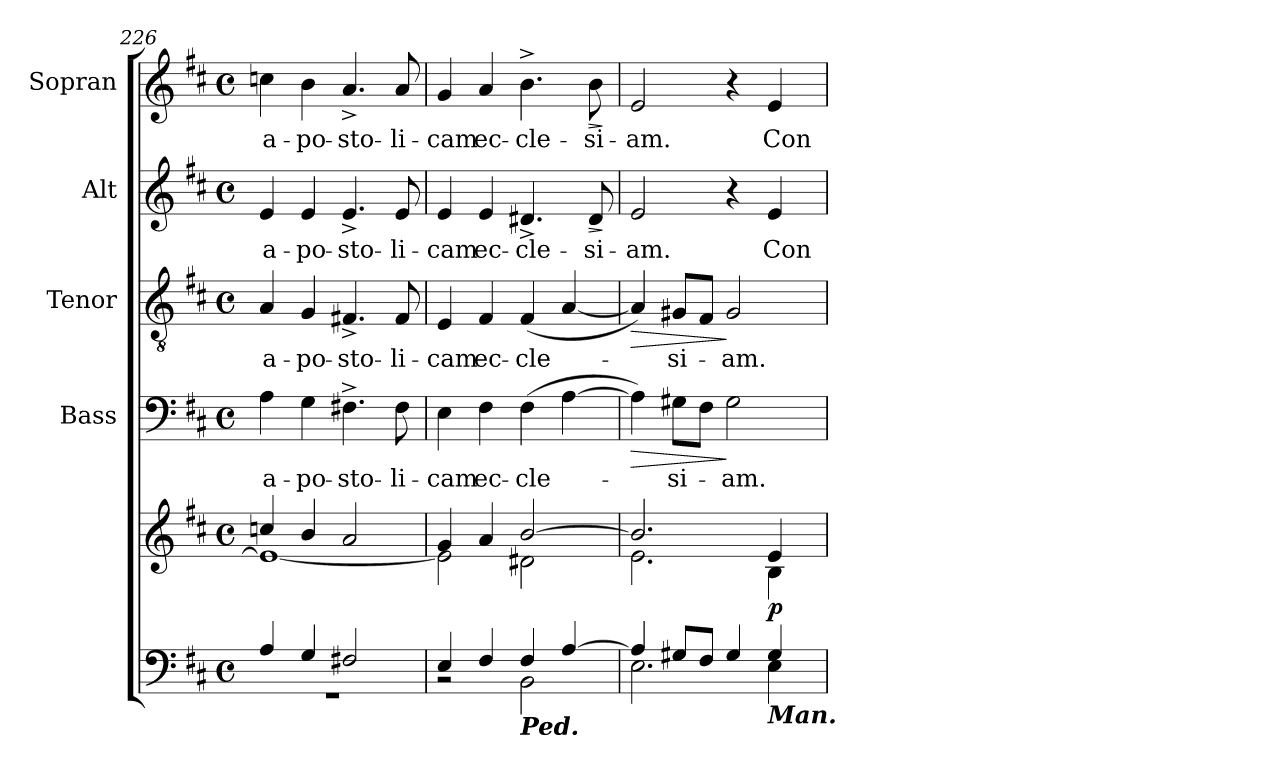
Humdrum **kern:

**kern	**kern	**dynam	**kern	**text	**dynam	**kern	**text	**dynam	**kern	**text	**dynam	**kern	**text	**dynam
*part5	*part5	*part5	*part4	*part4	*part4	*part3	*part3	*part3	*part2	*part2	*part2	*part1	*part1	*part1
*staff6	*staff5	*staff5/6	*staff4	*staff4	*staff4	*staff3	*staff3	*staff3	*staff2	*staff2	*staff2	*staff1	*staff1	*staff1
*	*	*	*I"Bass	*	*	*I"Tenor	*	*	*I"Alt	*	*	*I"Sopran	*	*
*	*	*	*I'B.	*	*	*I'T.	*	*	*I'A.	*	*	*I'S.	*	*
*clefF4	*clefG2	*	*clefF4	*	*	*clefGv2	*	*	*clefG2	*	*	*clefG2	*	*
*k[f#c#]	*k[f#c#]	*	*k[f#c#]	*	*	*k[f#c#]	*	*	*k[f#c#]	*	*	*k[f#c#]	*	*
*D:	*D:	*	*D:	*	*	*D:	*	*	*D:	*	*	*D:	*	*
*M4/4	*M4/4	*	*M4/4	*	*	*M4/4	*	*	*M4/4	*	*	*M4/4	*	*
*met(c)	*met(c)	*	*met(c)	*	*	*met(c)	*	*	*met(c)	*	*	*met(c)	*	*
=226	=226	=226	=226	=226	=226	=226	=226	=226	=226	=226	=226	=226	=226	=226
*^	*^	*	*	*	*	*	*	*	*	*	*	*	*	*
!	!	!	!	!	!	!LO:LY:b	!	!	!LO:LY:b	!	!	!LO:LY:b	!	!	!LO:LY:b	!
4A/	1rGG	4ccn/	1e_	.	4A\	a-	.	4A/	a-	.	4e/	a-	.	4ccn\	a-	.
!	!	!	!	!	!	!LO:LY:b	!	!	!LO:LY:b	!	!	!LO:LY:b	!	!	!LO:LY:b	!
4G/	.	4b/	.	.	4G\	-po-	.	4G/	-po-	.	4e/	-po-	.	4b\	-po-	.
!	!	!	!	!	!	!LO:LY:b	!	!	!LO:LY:b	!	!	!LO:LY:b	!	!	!LO:LY:b	!
2F#X/	.	2a/	.	.	4.F#X^>\	-sto-	.	4.F#X^>/	-sto-	.	4.e^>/	-sto-	.	4.a^>/	-sto-	.
!	!	!	!	!	!	!LO:LY:b	!	!	!LO:LY:b	!	!	!LO:LY:b	!	!	!LO:LY:b	!
.	.	.	.	.	8F#\	-li-	.	8F#/	-li-	.	8e/	-li-	.	8a/	-li-	.
=227	=227	=227	=227	=227	=227	=227	=227	=227	=227	=227	=227	=227	=227	=227	=227	=227
!	!	!	!	!	!	!LO:LY:b	!	!	!LO:LY:b	!	!	!LO:LY:b	!	!	!LO:LY:b	!
4E/	2rBB	4g/	2e\]	.	4E\	-cam	.	4E/	-cam	.	4e/	-cam	.	4g/	-cam	.
!	!	!	!	!	!	!LO:LY:b	!	!	!LO:LY:b	!	!	!LO:LY:b	!	!	!LO:LY:b	!
4F#/	.	4a/	.	.	4F#\	ec-	.	4F#/	ec-	.	4e/	ec-	.	4a/	ec-	.
!LO:TX:b:Bi:t=Ped.	!	!	!	!	!	!	!	!	!	!	!	!	!	!	!	!
!	!	!	!	!	!	!LO:LY:b	!	!	!LO:LY:b	!	!	!LO:LY:b	!	!	!LO:LY:b	!
4F#/	2BB\	[>2b/	2d#X\	.	(>4F#\	-cle-	.	(<4F#/	-cle-	.	4.d#X^>/	-cle-	.	4.b^>\	-cle-	.
[>4A/	.	.	.	.	[4A\	.	.	[4A/	.	.	.	.	.	.	.	.
!	!	!	!	!	!	!	!	!	!	!	!	!LO:LY:b	!LO:HP:b	!	!LO:LY:b	!LO:HP:b
.	.	.	.	.	.	.	.	.	.	.	8d#/	-si-	>	8b\	-si-	>
*v	*v	*	*	*	*	*	*	*	*	*	*	*	*	*	*	*
*	*v	*v	*	*	*	*	*	*	*	*	*	*	*	*	*
.	.	.	.	.	.	.	.	.	.	.	]	.	.	]
!!LO:PB:g=z
=228	=228	=228	=228	=228	=228	=228	=228	=228	=228	=228	=228	=228	=228	=228
*^	*^	*	*	*	*	*	*	*	*	*	*	*	*	*
!	!	!	!	!	!	!	!LO:HP:b	!	!	!LO:HP:b	!	!LO:LY:b	!	!	!LO:LY:b	!
4A/]	2.E\	2.b/]	2.e\	.	4A\])	.	>	4A/])	.	>	2e/	-am.	.	2e/	-am.	.
!	!	!	!	!	!	!LO:LY:b	!	!	!LO:LY:b	!	!	!	!	!	!	!
8G#X/L	.	.	.	.	8G#X\L	-si-	.	8G#X/L	-si-	.	.	.	.	.	.	.
8F#/J	.	.	.	.	8F#\J	.	.	8F#/J	.	.	.	.	.	.	.	.
!	!	!	!	!	!	!LO:LY:b	!	!	!LO:LY:b	!	!	!	!	!	!	!
4G#/	.	.	.	.	2G#\	-am.	]	2G#/	-am.	]	4r	.	.	4r	.	.
!LO:TX:b:Bi:t=Man.	!	!	!	!	!	!	!	!	!	!	!	!	!	!	!	!
!	!	!	!	!LO:DY:b	!	!	!	!	!	!	!	!LO:LY:b	!	!	!LO:LY:b	!
4G#/	4E\	4e/	4B\	p	.	.	.	.	.	.	4e/	Con-	.	4e/	Con-	.
*v	*v	*	*	*	*	*	*	*	*	*	*	*	*	*	*	*
*	*v	*v	*	*	*	*	*	*	*	*	*	*	*	*	*
=	=	=	=	=	=	=	=	=	=	=	=	=	=	=
*-	*-	*-	*-	*-	*-	*-	*-	*-	*-	*-	*-	*-	*-	*-
